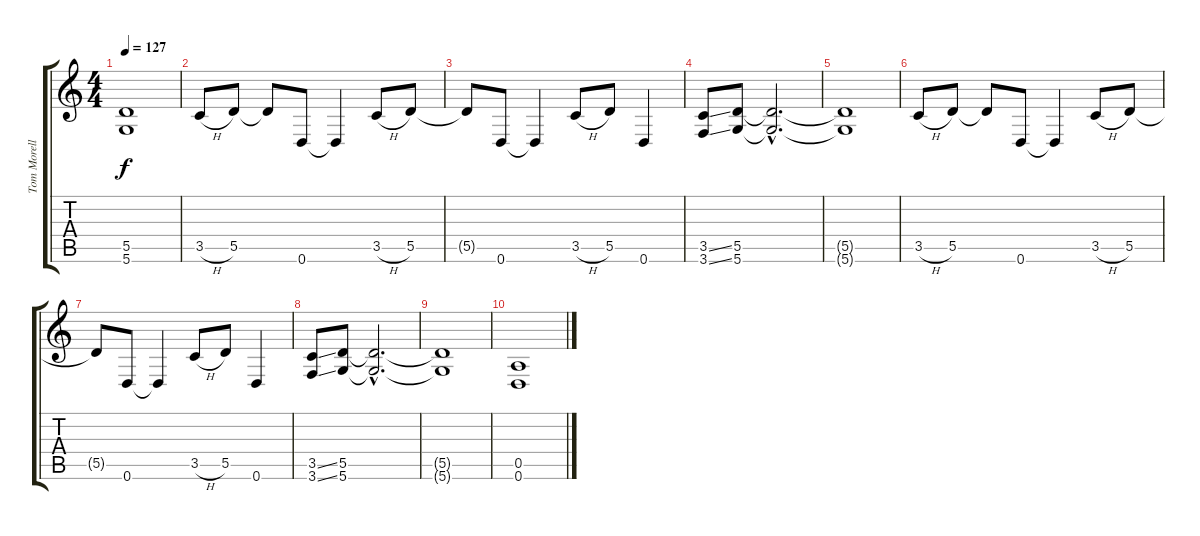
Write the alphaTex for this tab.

\track ("Tom Morello" "Tom Morell") {instrument distortionguitar}
\staff {score tabs}
\tuning (E4 B3 G3 D3 A2 D2) {hide}
\ts (4 4)
\tempo 127
\clef g2
\ks c
(5.5{t} 5.6{t}).1{dy f} |
3.5{h}.8 5.5.8 5.5{t}.8 0.6.8 0.6{t}.4 3.5{h}.8 5.5.8 |
5.5{t}.8 0.6.8 0.6{t}.4 3.5{h}.8 5.5.8 0.6.4 |
(3.5{ss} 3.6{ss}).8 (5.5 5.6).8 (5.5{hac t} 5.6{hac t}).2{d} |
(5.5{t} 5.6{t}).1 |
3.5{h}.8 5.5.8 5.5{t}.8 0.6.8 0.6{t}.4 3.5{h}.8 5.5.8 |
5.5{t}.8 0.6.8 0.6{t}.4 3.5{h}.8 5.5.8 0.6.4 |
(3.5{ss} 3.6{ss}).8 (5.5 5.6).8 (5.5{hac t} 5.6{hac t}).2{d} |
(5.5{t} 5.6{t}).1 |
(0.5 0.6).1
